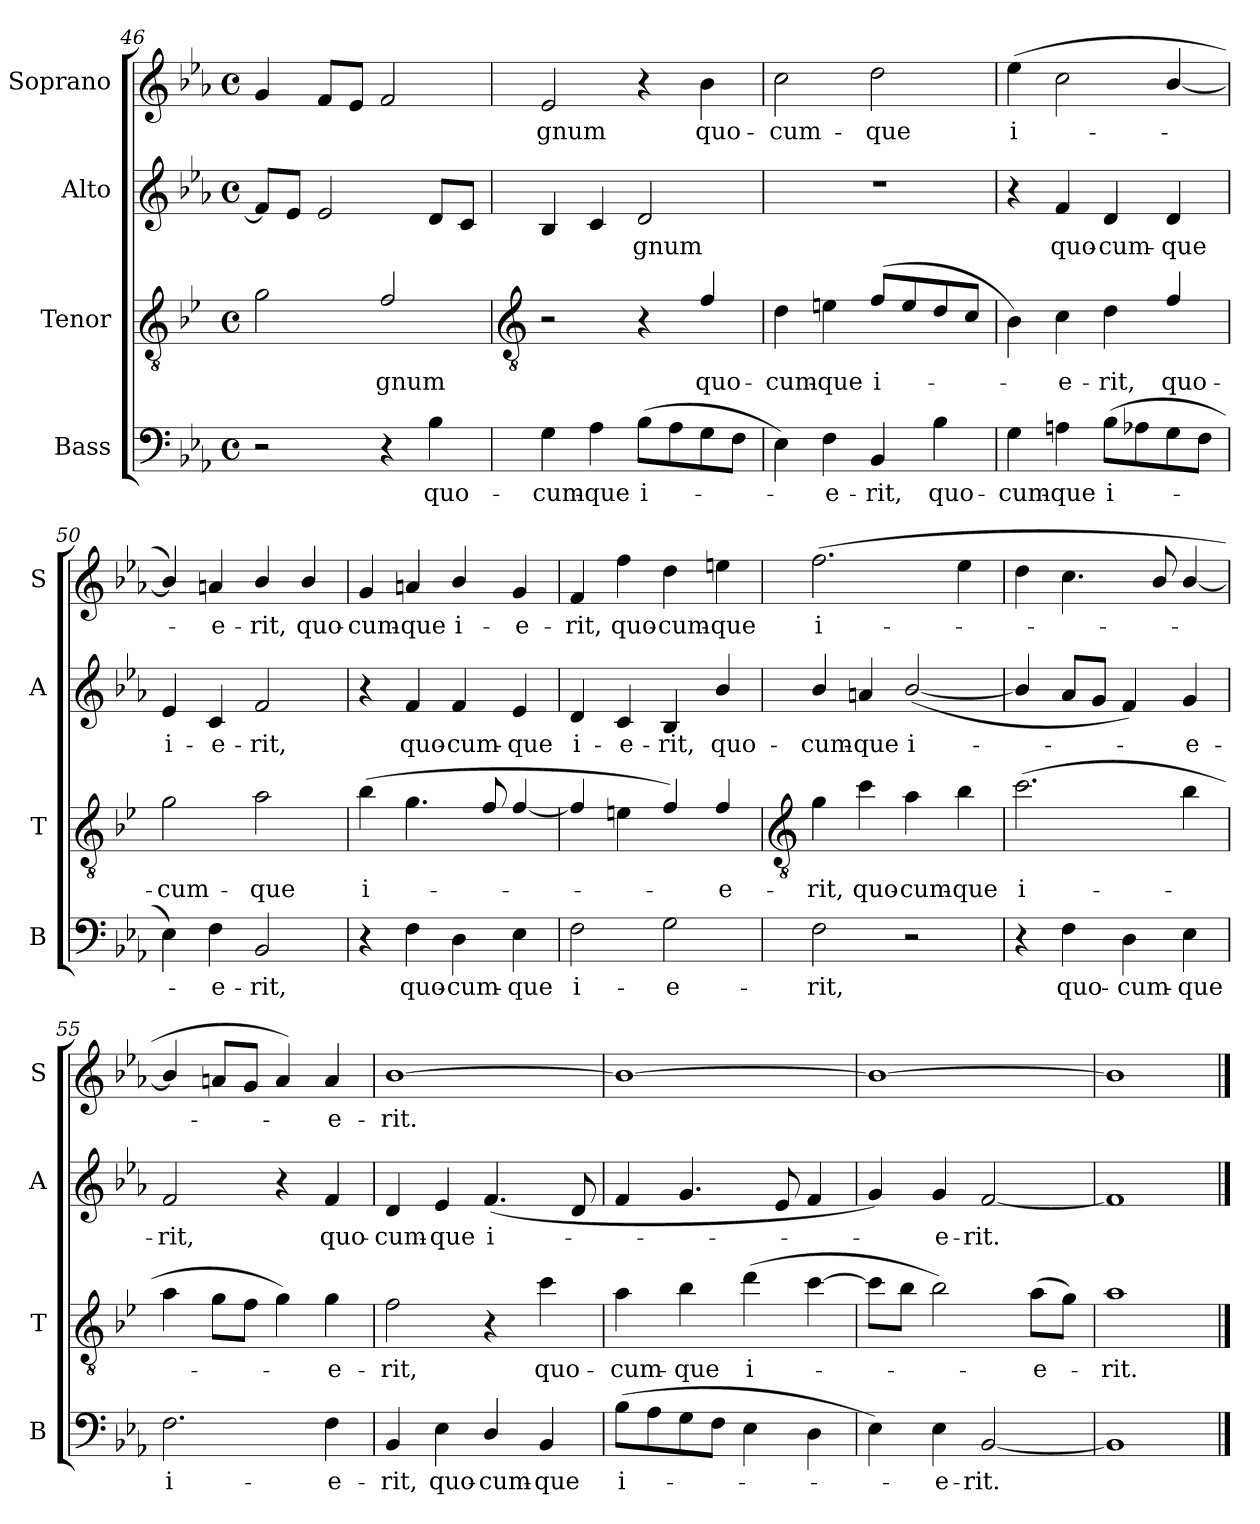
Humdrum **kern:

**kern	**text	**kern	**text	**kern	**text	**kern	**text
*part4	*part4	*part3	*part3	*part2	*part2	*part1	*part1
*staff4	*staff4	*staff3	*staff3	*staff2	*staff2	*staff1	*staff1
*I"Bass	*	*I"Tenor	*	*I"Alto	*	*I"Soprano	*
*I'B	*	*I'T	*	*I'A	*	*I'S	*
*clefF4	*	*clefGv2	*	*clefG2	*	*clefG2	*
*	*	*ITrd4c7	*	*	*	*	*
*k[b-e-a-]	*	*k[b-e-a-]	*	*k[b-e-a-]	*	*k[b-e-a-]	*
*E-:	*	*E-:	*	*E-:	*	*E-:	*
*M4/4	*	*M4/4	*	*M4/4	*	*M4/4	*
*met(c)	*	*met(c)	*	*met(c)	*	*met(c)	*
=46	=46	=46	=46	=46	=46	=46	=46
2r	.	2c	.	8fL]	.	4g	.
.	.	.	.	8e-J	.	.	.
.	.	.	.	2e-	.	8fL	.
.	.	.	.	.	.	8e-J	.
!	!	!	!LO:LY:b	!	!	!	!
4r	.	2B-/	gnum	.	.	2f	.
!	!LO:LY:b	!	!	!	!	!	!
4B-	quo-	.	.	8dL	.	.	.
.	.	.	.	8cJ	.	.	.
!!LO:LB:g=z
=47	=47	=47	=47	=47	=47	=47	=47
*	*	*clefGv2	*	*	*	*	*
!	!LO:LY:b	!	!	!	!	!	!LO:LY:b
4G	-cum-	2r	.	4B-	.	2e-	gnum
!	!LO:LY:b	!	!	!	!	!	!
4A-	-que	.	.	4c	.	.	.
!	!LO:LY:b	!	!	!	!LO:LY:b	!	!
(>8B-L	i-	4r	.	2d	gnum	4r	.
8A-	.	.	.	.	.	.	.
!	!	!	!LO:LY:b	!	!	!	!LO:LY:b
8G	.	4B-/	quo-	.	.	4b-	quo-
8FJ	.	.	.	.	.	.	.
=48	=48	=48	=48	=48	=48	=48	=48
!	!	!	!LO:LY:b	!	!	!	!LO:LY:b
4E-)	.	4G	-cum-	1r	.	2cc	-cum-
!	!LO:LY:b	!	!LO:LY:b	!	!	!	!
4F	e-	4An	-que	.	.	.	.
!	!LO:LY:b	!	!LO:LY:b	!	!	!	!LO:LY:b
4BB-	-rit,	(<8B-/L	i-	.	.	2dd	-que
.	.	8A	.	.	.	.	.
!	!LO:LY:b	!	!	!	!	!	!
4B-	quo-	8G	.	.	.	.	.
.	.	8FJ	.	.	.	.	.
=49	=49	=49	=49	=49	=49	=49	=49
!	!LO:LY:b	!	!	!	!	!	!LO:LY:b
4G	-cum-	4E-)	.	4r	.	(>4ee-	i-
!	!LO:LY:b	!	!LO:LY:b	!	!LO:LY:b	!	!
4A	-que	4F	e-	4f	quo-	2cc	.
!	!LO:LY:b	!	!LO:LY:b	!	!LO:LY:b	!	!
(>8B-L	i-	4G	-rit,	4d	-cum-	.	.
8A-X	.	.	.	.	.	.	.
!	!	!	!LO:LY:b	!	!LO:LY:b	!	!
8G	.	4B-/	quo-	4d	-que	[4b-/	.
8FJ	.	.	.	.	.	.	.
=50	=50	=50	=50	=50	=50	=50	=50
!	!	!	!LO:LY:b	!	!LO:LY:b	!	!
4E-)	.	2c	-cum-	4e-	i-	4b-/])	.
!	!LO:LY:b	!	!	!	!LO:LY:b	!	!LO:LY:b
4F	e-	.	.	4c	-e-	4an	e-
!	!LO:LY:b	!	!LO:LY:b	!	!LO:LY:b	!	!LO:LY:b
2BB-	-rit,	2d	-que	2f	-rit,	4b-/	-rit,
!	!	!	!	!	!	!	!LO:LY:b
.	.	.	.	.	.	4b-/	quo-
=51	=51	=51	=51	=51	=51	=51	=51
!	!	!	!LO:LY:b	!	!	!	!LO:LY:b
4r	.	(>4e-	i-	4r	.	4g	-cum-
!	!LO:LY:b	!	!	!	!LO:LY:b	!	!LO:LY:b
4F	quo-	4.c	.	4f	quo-	4an	-que
!	!LO:LY:b	!	!	!	!LO:LY:b	!	!LO:LY:b
4D	-cum-	.	.	4f	-cum-	4b-/	i-
.	.	8B-/	.	.	.	.	.
!	!LO:LY:b	!	!	!	!LO:LY:b	!	!LO:LY:b
4E-	-que	[4B-/	.	4e-	-que	4g	-e-
=52	=52	=52	=52	=52	=52	=52	=52
!	!LO:LY:b	!	!	!	!LO:LY:b	!	!LO:LY:b
2F	i-	4B-/]	.	4d	i-	4f	-rit,
!	!	!	!	!	!LO:LY:b	!	!LO:LY:b
.	.	4An	.	4c	-e-	4ff	quo-
!	!LO:LY:b	!	!	!	!LO:LY:b	!	!LO:LY:b
2G	-e-	4B-/)	.	4B-	-rit,	4dd	-cum-
!	!	!	!LO:LY:b	!	!LO:LY:b	!	!LO:LY:b
.	.	4B-/	e-	4b-/	quo-	4een	-que
!!LO:LB:g=z
=53	=53	=53	=53	=53	=53	=53	=53
*	*	*clefGv2	*	*	*	*	*
!	!LO:LY:b	!	!LO:LY:b	!	!LO:LY:b	!	!LO:LY:b
2F	-rit,	4c	-rit,	4b-/	-cum-	(<2.ff	i-
!	!	!	!LO:LY:b	!	!LO:LY:b	!	!
.	.	4f	quo-	4an	-que	.	.
!	!	!	!LO:LY:b	!	!LO:LY:b	!	!
2r	.	4d	-cum-	(<[2b-/	i-	.	.
!	!	!	!LO:LY:b	!	!	!	!
.	.	4e-	-que	.	.	4ee-	.
=54	=54	=54	=54	=54	=54	=54	=54
!	!	!	!LO:LY:b	!	!	!	!
4r	.	(>2.f	i-	4b-/]	.	4dd	.
!	!LO:LY:b	!	!	!	!	!	!
4F	quo-	.	.	8a-L	.	4.cc	.
.	.	.	.	8gJ	.	.	.
!	!LO:LY:b	!	!	!	!	!	!
4D	-cum-	.	.	4f)	.	.	.
.	.	.	.	.	.	8b-/	.
!	!LO:LY:b	!	!	!	!LO:LY:b	!	!
4E-	-que	4e-	.	4g	e-	[4b-/	.
=55	=55	=55	=55	=55	=55	=55	=55
!	!LO:LY:b	!	!	!	!LO:LY:b	!	!
2.F	i-	4d	.	2f	-rit,	4b-/]	.
.	.	8cL	.	.	.	8anL	.
.	.	8B-J	.	.	.	8gJ	.
.	.	4c)	.	4r	.	4a)	.
!	!LO:LY:b	!	!LO:LY:b	!	!LO:LY:b	!	!LO:LY:b
4F	-e-	4c	e-	4f	quo-	4a	e-
=56	=56	=56	=56	=56	=56	=56	=56
!	!LO:LY:b	!	!LO:LY:b	!	!LO:LY:b	!	!LO:LY:b
4BB-	-rit,	2B-	-rit,	4d	-cum-	[1b-	-rit.
!	!LO:LY:b	!	!	!	!LO:LY:b	!	!
4E-	quo-	.	.	4e-	-que	.	.
!	!LO:LY:b	!	!	!	!LO:LY:b	!	!
4D/	-cum-	4r	.	(<4.f	i-	.	.
!	!LO:LY:b	!	!LO:LY:b	!	!	!	!
4BB-	-que	4f	quo-	.	.	.	.
.	.	.	.	8d	.	.	.
=57	=57	=57	=57	=57	=57	=57	=57
!	!LO:LY:b	!	!LO:LY:b	!	!	!	!
(>8B-L	i-	4d	-cum-	4f	.	1b-_	.
8A-	.	.	.	.	.	.	.
!	!	!	!LO:LY:b	!	!	!	!
8G	.	4e-	-que	4.g	.	.	.
8FJ	.	.	.	.	.	.	.
!	!	!	!LO:LY:b	!	!	!	!
4E-	.	(>4g	i-	.	.	.	.
.	.	.	.	8e-	.	.	.
4D	.	[4f	.	4f	.	.	.
=58	=58	=58	=58	=58	=58	=58	=58
4E-)	.	8fL]	.	4g)	.	1b-_	.
.	.	8e-J	.	.	.	.	.
!	!LO:LY:b	!	!	!	!LO:LY:b	!	!
4E-	e-	2e-)	.	4g	e-	.	.
!	!LO:LY:b	!	!	!	!LO:LY:b	!	!
[2BB-	-rit.	.	.	[2f	-rit.	.	.
!	!	!	!LO:LY:b	!	!	!	!
.	.	(>8dL	e-	.	.	.	.
.	.	8cJ)	.	.	.	.	.
=59	=59	=59	=59	=59	=59	=59	=59
!	!	!	!LO:LY:b	!	!	!	!
1BB-]	.	1d	rit.	1f]	.	1b-]	.
==	==	==	==	==	==	==	==
*-	*-	*-	*-	*-	*-	*-	*-
